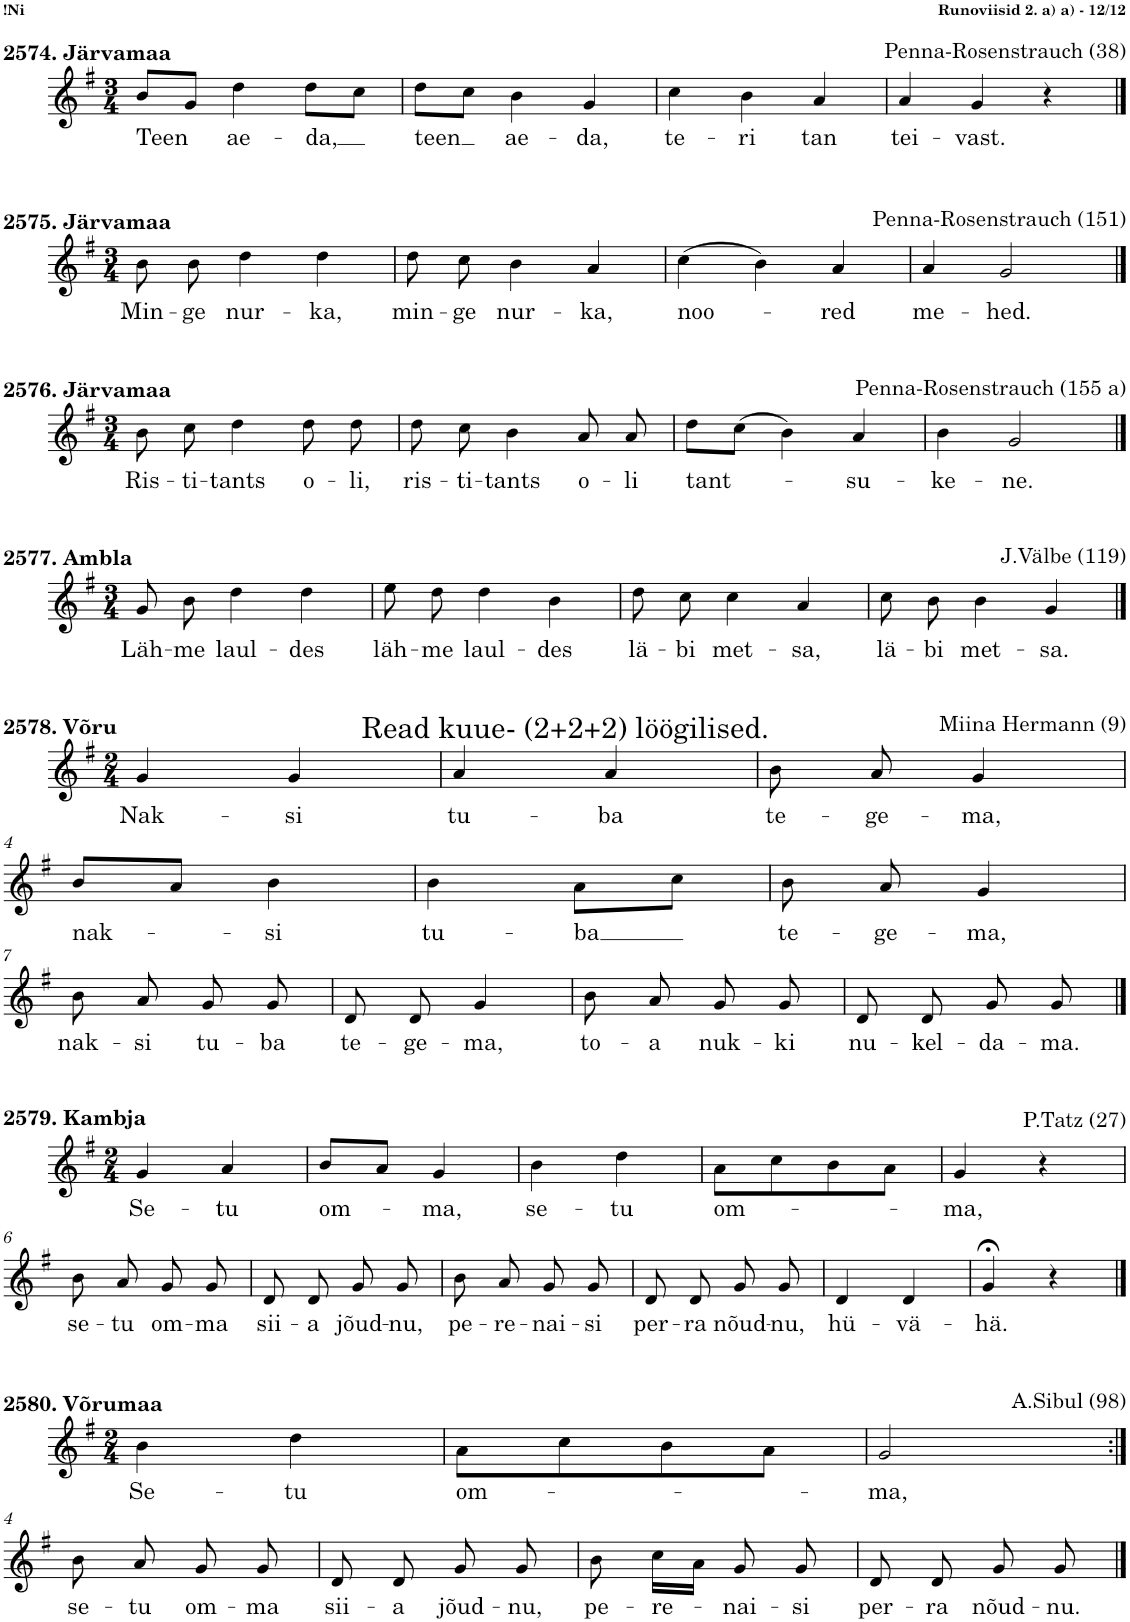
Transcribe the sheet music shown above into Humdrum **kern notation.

**kern	**text
*part1	*part1
*staff1	*staff1
*I"Piano	*
*I'Pno.	*
!!LO:PB:g=z
*clefG2	*
*k[f#]	*
*M3/4	*
=1	=1
!	!LO:LY:b
8b/L	Teen
8g/J	.
!	!LO:LY:b
4dd\	ae-
!	!LO:LY:b
8dd\L	-da,
8cc\J	.
=2	=2
!	!LO:LY:b
8dd\L	teen
8cc\J	.
!	!LO:LY:b
4b\	ae-
!	!LO:LY:b
4g/	-da,
=3	=3
!	!LO:LY:b
4cc\	te-
!	!LO:LY:b
4b\	-ri
!	!LO:LY:b
4a/	tan
=4	=4
!	!LO:LY:b
4a/	tei-
!	!LO:LY:b
4g/	-vast.
4r	.
!!LO:LB:g=z
==1	==1
*k[f#]	*
*M3/4	*
!	!LO:LY:b
8b\	Min-
!	!LO:LY:b
8b\	-ge
!	!LO:LY:b
4dd\	nur-
!	!LO:LY:b
4dd\	-ka,
=2	=2
!	!LO:LY:b
8dd\	min-
!	!LO:LY:b
8cc\	-ge
!	!LO:LY:b
4b\	nur-
!	!LO:LY:b
4a/	-ka,
=3	=3
!	!LO:LY:b
(4cc\	noo-
4b\)	.
!	!LO:LY:b
4a/	-red
=4	=4
!	!LO:LY:b
4a/	me-
!	!LO:LY:b
2g/	-hed.
!!LO:LB:g=z
==1	==1
*k[f#]	*
*M3/4	*
!	!LO:LY:b
8b\	Ris-
!	!LO:LY:b
8cc\	-ti-
!	!LO:LY:b
4dd\	-tants
!	!LO:LY:b
8dd\	o-
!	!LO:LY:b
8dd\	-li,
=2	=2
!	!LO:LY:b
8dd\	ris-
!	!LO:LY:b
8cc\	-ti-
!	!LO:LY:b
4b\	-tants
!	!LO:LY:b
8a/	o-
!	!LO:LY:b
8a/	-li
=3	=3
!	!LO:LY:b
8dd\L	tant-
(8cc\J	.
4b\)	.
!	!LO:LY:b
4a/	-su-
=4	=4
!	!LO:LY:b
4b\	-ke-
!	!LO:LY:b
2g/	-ne.
!!LO:LB:g=z
==1	==1
*k[f#]	*
*M3/4	*
!	!LO:LY:b
8g/	Läh-
!	!LO:LY:b
8b\	-me
!	!LO:LY:b
4dd\	laul-
!	!LO:LY:b
4dd\	-des
=2	=2
!	!LO:LY:b
8ee\	läh-
!	!LO:LY:b
8dd\	-me
!	!LO:LY:b
4dd\	laul-
!	!LO:LY:b
4b\	-des
=3	=3
!	!LO:LY:b
8dd\	lä-
!	!LO:LY:b
8cc\	-bi
!	!LO:LY:b
4cc\	met-
!	!LO:LY:b
4a/	-sa,
=4	=4
!	!LO:LY:b
8cc\	lä-
!	!LO:LY:b
8b\	-bi
!	!LO:LY:b
4b\	met-
!	!LO:LY:b
4g/	-sa.
!!LO:LB:g=z
==1	==1
*k[f#]	*
*M2/4	*
!	!LO:LY:b
4g/	Nak-
!	!LO:LY:b
4g/	-si
=2	=2
!	!LO:LY:b
4a/	tu-
!	!LO:LY:b
4a/	-ba
=3	=3
!	!LO:LY:b
8b\	te-
!	!LO:LY:b
8a/	-ge-
!	!LO:LY:b
4g/	-ma,
!!LO:LB:g=z
=4	=4
!	!LO:LY:b
8b/L	nak-
8a/J	.
!	!LO:LY:b
4b\	-si
=5	=5
!	!LO:LY:b
4b\	tu-
!	!LO:LY:b
8a\L	-ba
8cc\J	.
=6	=6
!	!LO:LY:b
8b\	te-
!	!LO:LY:b
8a/	-ge-
!	!LO:LY:b
4g/	-ma,
!!LO:LB:g=z
=7	=7
!	!LO:LY:b
8b\	nak-
!	!LO:LY:b
8a/	-si
!	!LO:LY:b
8g/	tu-
!	!LO:LY:b
8g/	-ba
=8	=8
!	!LO:LY:b
8d/	te-
!	!LO:LY:b
8d/	-ge-
!	!LO:LY:b
4g/	-ma,
=9	=9
!	!LO:LY:b
8b\	to-
!	!LO:LY:b
8a/	-a
!	!LO:LY:b
8g/	nuk-
!	!LO:LY:b
8g/	-ki
=10	=10
!	!LO:LY:b
8d/	nu-
!	!LO:LY:b
8d/	-kel-
!	!LO:LY:b
8g/	-da-
!	!LO:LY:b
8g/	-ma.
!!LO:LB:g=z
==1	==1
*k[f#]	*
*M2/4	*
!	!LO:LY:b
4g/	Se-
!	!LO:LY:b
4a/	-tu
=2	=2
!	!LO:LY:b
8b/L	om-
8a/J	.
!	!LO:LY:b
4g/	-ma,
=3	=3
!	!LO:LY:b
4b\	se-
!	!LO:LY:b
4dd\	-tu
=4	=4
!	!LO:LY:b
8a\L	om-
8cc\	.
8b\	.
8a\J	.
=5	=5
!	!LO:LY:b
4g/	-ma,
4r	.
!!LO:LB:g=z
=6	=6
!	!LO:LY:b
8b\	se-
!	!LO:LY:b
8a/	-tu
!	!LO:LY:b
8g/	om-
!	!LO:LY:b
8g/	-ma
=7	=7
!	!LO:LY:b
8d/	sii-
!	!LO:LY:b
8d/	-a
!	!LO:LY:b
8g/	jõud-
!	!LO:LY:b
8g/	-nu,
=8	=8
!	!LO:LY:b
8b\	pe-
!	!LO:LY:b
8a/	-re-
!	!LO:LY:b
8g/	-nai-
!	!LO:LY:b
8g/	-si
=9	=9
!	!LO:LY:b
8d/	per-
!	!LO:LY:b
8d/	-ra
!	!LO:LY:b
8g/	nõud-
!	!LO:LY:b
8g/	-nu,
=10	=10
!	!LO:LY:b
4d/	hü-
!	!LO:LY:b
4d/	-vä-
=11	=11
!	!LO:LY:b
4g;</	-hä.
4r	.
!!LO:LB:g=z
==1	==1
*k[f#]	*
*M2/4	*
!	!LO:LY:b
4b\	Se-
!	!LO:LY:b
4dd\	-tu
=2	=2
!	!LO:LY:b
8a\L	om-
8cc\	.
8b\	.
8a\J	.
=3	=3
!	!LO:LY:b
2g/	-ma,
!!LO:LB:g=z
=4:|!	=4:|!
!	!LO:LY:b
8b\	se-
!	!LO:LY:b
8a/	-tu
!	!LO:LY:b
8g/	om-
!	!LO:LY:b
8g/	-ma
=5	=5
!	!LO:LY:b
8d/	sii-
!	!LO:LY:b
8d/	-a
!	!LO:LY:b
8g/	jõud-
!	!LO:LY:b
8g/	-nu,
=6	=6
!	!LO:LY:b
8b\	pe-
!	!LO:LY:b
16cc\LL	-re-
16a\JJ	.
!	!LO:LY:b
8g/	-nai-
!	!LO:LY:b
8g/	-si
=7	=7
!	!LO:LY:b
8d/	per-
!	!LO:LY:b
8d/	-ra
!	!LO:LY:b
8g/	nõud-
!	!LO:LY:b
8g/	-nu.
==	==
*-	*-
